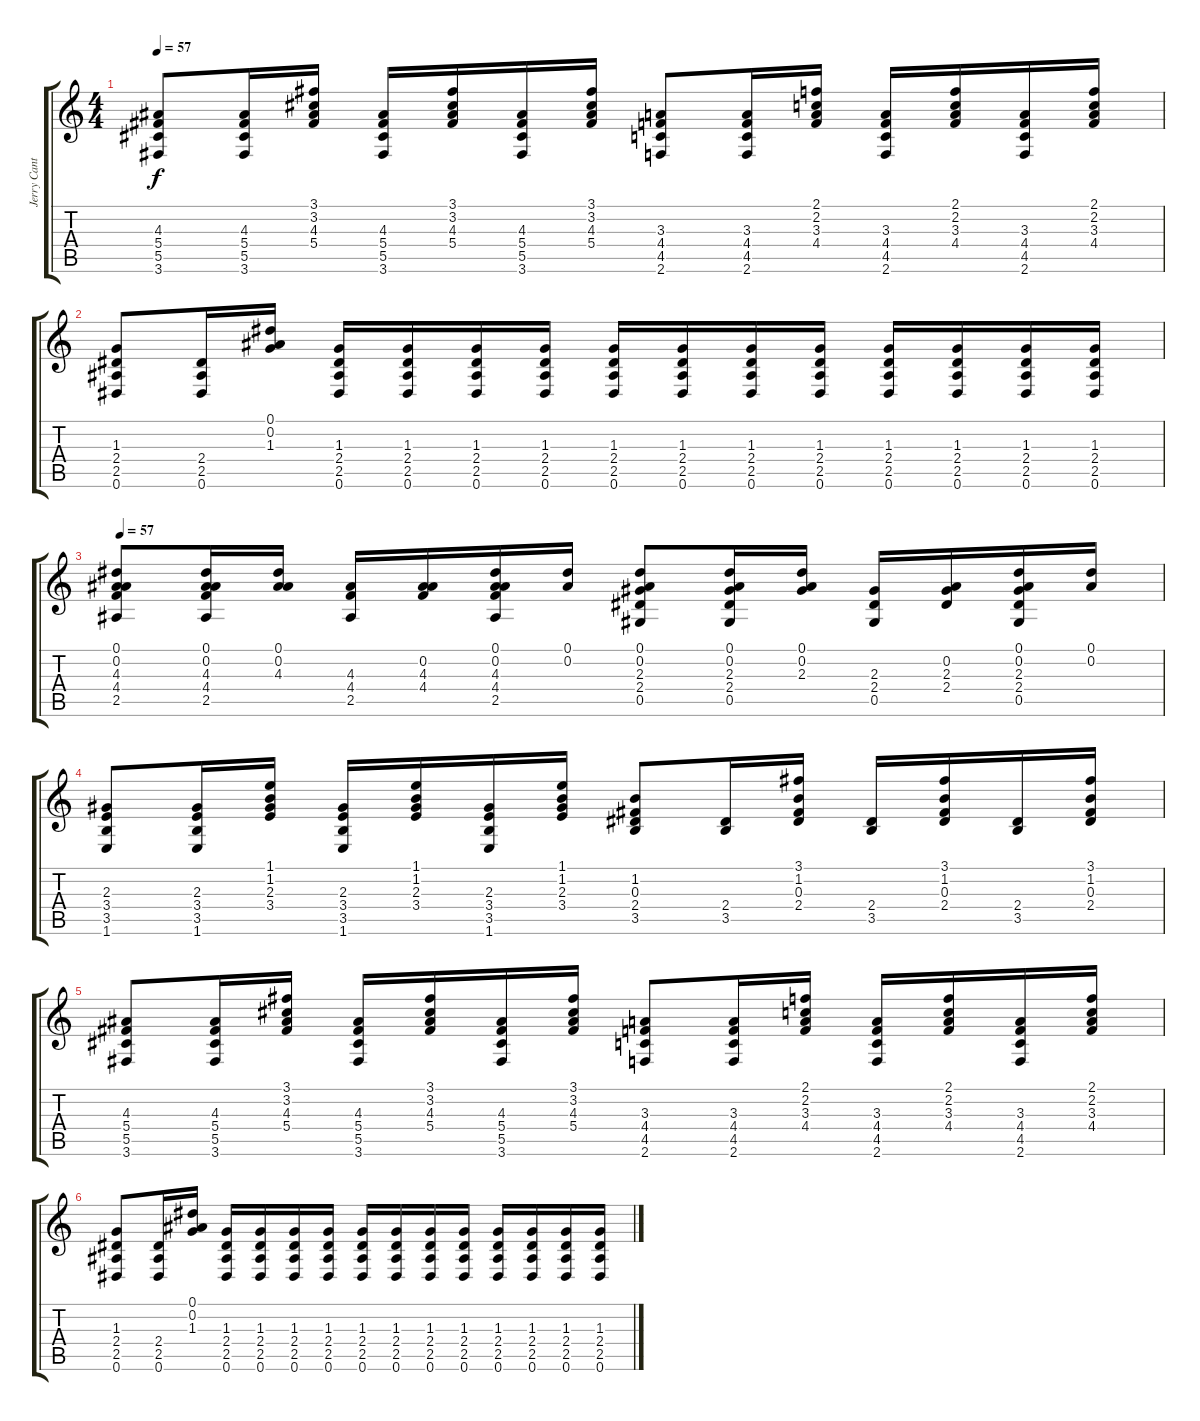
\track ("Jerry Cantrell (Clean)" "Jerry Cant") {instrument acousticguitarsteel}
\staff {score tabs}
\tuning (Eb4 Bb3 Gb3 Db3 Ab2 Eb2) {hide}
\ts (4 4)
\tempo 57
\clef g2
\ks c
(4.3 5.4 5.5 3.6).8{dy f} (4.3 5.4 5.5 3.6).16 (3.1 3.2 4.3 5.4).16 (4.3 5.4 5.5 3.6).16 (3.1 3.2 4.3 5.4).16 (4.3 5.4 5.5 3.6).16 (3.1 3.2 4.3 5.4).16 (3.3 4.4 4.5 2.6).8 (3.3 4.4 4.5 2.6).16 (2.1 2.2 3.3 4.4).16 (3.3 4.4 4.5 2.6).16 (2.1 2.2 3.3 4.4).16 (3.3 4.4 4.5 2.6).16 (2.1 2.2 3.3 4.4).16 |
(1.3 2.4 2.5 0.6).8 (2.4 2.5 0.6).16 (0.1 0.2 1.3).16 (1.3 2.4 2.5 0.6).16 (1.3 2.4 2.5 0.6).16 (1.3 2.4 2.5 0.6).16 (1.3 2.4 2.5 0.6).16 (1.3 2.4 2.5 0.6).16 (1.3 2.4 2.5 0.6).16 (1.3 2.4 2.5 0.6).16 (1.3 2.4 2.5 0.6).16 (1.3 2.4 2.5 0.6).16 (1.3 2.4 2.5 0.6).16 (1.3 2.4 2.5 0.6).16 (1.3 2.4 2.5 0.6).16 |
\tempo 57
(0.1 0.2 4.3 4.4 2.5).8 (0.1 0.2 4.3 4.4 2.5).16 (0.1 0.2 4.3).16 (4.3 4.4 2.5).16 (0.2 4.3 4.4).16 (0.1 0.2 4.3 4.4 2.5).16 (0.1 0.2).16 (0.1 0.2 2.3 2.4 0.5).8 (0.1 0.2 2.3 2.4 0.5).16 (0.1 0.2 2.3).16 (2.3 2.4 0.5).16 (0.2 2.3 2.4).16 (0.1 0.2 2.3 2.4 0.5).16 (0.1 0.2).16 |
(2.3 3.4 3.5 1.6).8 (2.3 3.4 3.5 1.6).16 (1.1 1.2 2.3 3.4).16 (2.3 3.4 3.5 1.6).16 (1.1 1.2 2.3 3.4).16 (2.3 3.4 3.5 1.6).16 (1.1 1.2 2.3 3.4).16 (1.2 0.3 2.4 3.5).8 (2.4 3.5).16 (3.1 1.2 0.3 2.4).16 (2.4 3.5).16 (3.1 1.2 0.3 2.4).16 (2.4 3.5).16 (3.1 1.2 0.3 2.4).16 |
(4.3 5.4 5.5 3.6).8 (4.3 5.4 5.5 3.6).16 (3.1 3.2 4.3 5.4).16 (4.3 5.4 5.5 3.6).16 (3.1 3.2 4.3 5.4).16 (4.3 5.4 5.5 3.6).16 (3.1 3.2 4.3 5.4).16 (3.3 4.4 4.5 2.6).8 (3.3 4.4 4.5 2.6).16 (2.1 2.2 3.3 4.4).16 (3.3 4.4 4.5 2.6).16 (2.1 2.2 3.3 4.4).16 (3.3 4.4 4.5 2.6).16 (2.1 2.2 3.3 4.4).16 |
(1.3 2.4 2.5 0.6).8 (2.4 2.5 0.6).16 (0.1 0.2 1.3).16 (1.3 2.4 2.5 0.6).16 (1.3 2.4 2.5 0.6).16 (1.3 2.4 2.5 0.6).16 (1.3 2.4 2.5 0.6).16 (1.3 2.4 2.5 0.6).16 (1.3 2.4 2.5 0.6).16 (1.3 2.4 2.5 0.6).16 (1.3 2.4 2.5 0.6).16 (1.3 2.4 2.5 0.6).16 (1.3 2.4 2.5 0.6).16 (1.3 2.4 2.5 0.6).16 (1.3 2.4 2.5 0.6).16
